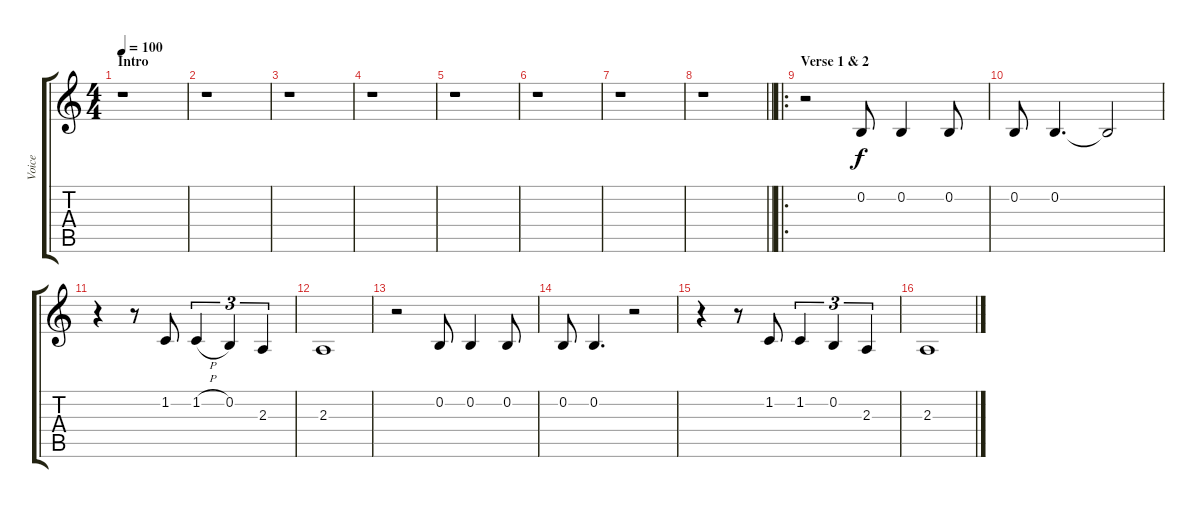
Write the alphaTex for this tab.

\track ("Voice" "Voice") {instrument cello}
\staff {score tabs}
\tuning (E4 B3 G3 D3 A2 E2) {hide}
\ts (4 4)
\section ("" "Intro")
\tempo 100
\clef g2
\ks c
r.1{dy f instrument cello} |
r.1 |
r.1 |
r.1 |
r.1 |
r.1 |
r.1 |
\barLineRight lightlight
r.1 |
\ro
\section ("" "Verse 1 & 2")
r.2 0.2.8 0.2.4 0.2.8 |
0.2.8 0.2.4{d} 0.2{t}.2 |
r.4 r.8 1.2.8 1.2{h}.4{tu (3 2)} 0.2.4{tu (3 2)} 2.3.4{tu (3 2)} |
2.3.1 |
r.2 0.2.8 0.2.4 0.2.8 |
0.2.8 0.2.4{d} r.2 |
r.4 r.8 1.2.8 1.2.4{tu (3 2)} 0.2.4{tu (3 2)} 2.3.4{tu (3 2)} |
2.3.1
